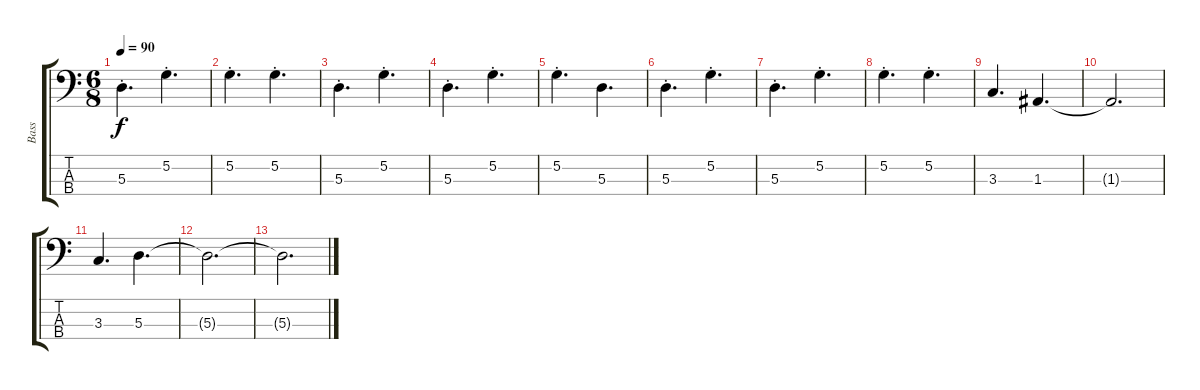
\track ("Bass" "Bass") {instrument electricbassfinger}
\staff {score tabs}
\tuning (G2 D2 A1 E1) {hide}
\ts (6 8)
\tempo 90
\clef f4
\ks c
5.3{st}.4{d dy f} 5.2{st}.4{d} |
5.2{st}.4{d} 5.2{st}.4{d} |
5.3{st}.4{d} 5.2{st}.4{d} |
5.3{st}.4{d} 5.2{st}.4{d} |
5.2{st}.4{d} 5.3.4{d} |
5.3{st}.4{d} 5.2{st}.4{d} |
5.3{st}.4{d} 5.2{st}.4{d} |
5.2{st}.4{d} 5.2{st}.4{d} |
3.3.4{d} 1.3.4{d} |
1.3{t}.2{d} |
3.3.4{d} 5.3.4{d} |
5.3{t}.2{d} |
5.3{t}.2{d}
